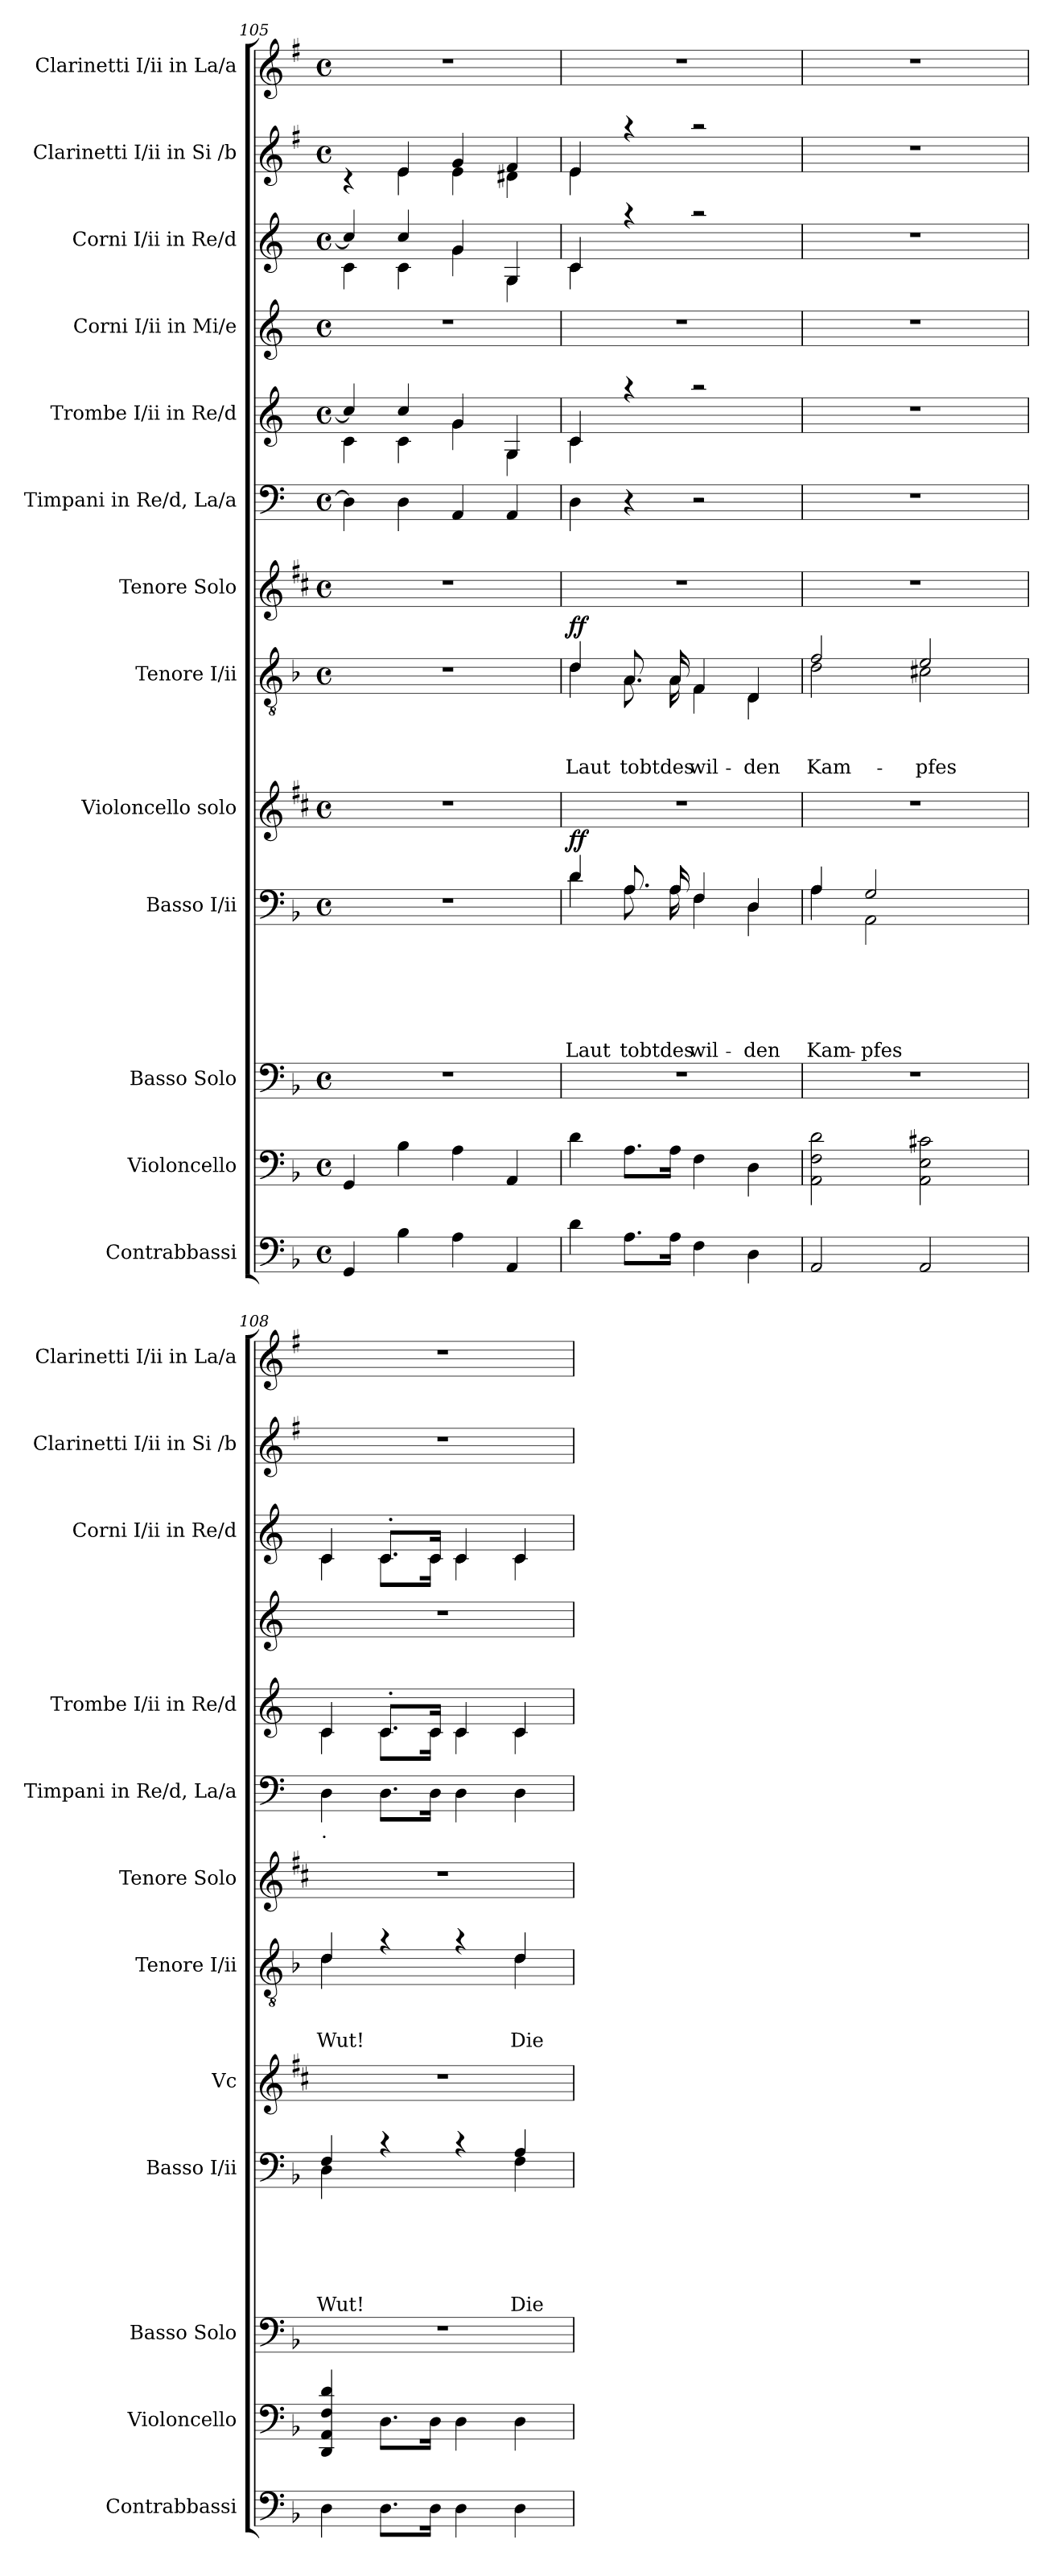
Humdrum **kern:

**kern	**kern	**kern	**kern	**text	**text	**text	**text	**text	**text	**dynam	**kern	**kern	**text	**text	**text	**dynam	**kern	**kern	**kern	**kern	**kern	**kern	**kern
*part13	*part12	*part11	*part10	*part10	*part10	*part10	*part10	*part10	*part10	*part10	*part9	*part8	*part8	*part8	*part8	*part8	*part7	*part6	*part5	*part4	*part3	*part2	*part1
*staff13	*staff12	*staff11	*staff10	*staff10	*staff10	*staff10	*staff10	*staff10	*staff10	*staff10	*staff9	*staff8	*staff8	*staff8	*staff8	*staff8	*staff7	*staff6	*staff5	*staff4	*staff3	*staff2	*staff1
*I"Contrabbassi	*I"Violoncello	*I"Basso Solo	*I"Basso I/ii	*	*	*	*	*	*	*	*I"Violoncello solo	*I"Tenore I/ii	*	*	*	*	*I"Tenore Solo	*I"Timpani in Re/d, La/a	*I"Trombe I/ii in Re/d	*I"Corni I/ii in Mi/e	*I"Corni I/ii in Re/d	*I"Clarinetti I/ii in Si /b	*I"Clarinetti I/ii in La/a
*I'Contrabbassi	*I'Violoncello	*I'Basso Solo	*I'Basso I/ii	*	*	*	*	*	*	*	*I'Vc	*I'Tenore I/ii	*	*	*	*	*I'Tenore Solo	*I'Timpani in Re/d, La/a	*I'Trombe I/ii in Re/d	*	*I'Corni I/ii in Re/d	*I'Clarinetti I/ii in Si /b	*I'Clarinetti I/ii in La/a
*clefF4	*clefF4	*clefF4	*clefF4	*	*	*	*	*	*	*	*clefG2	*clefGv2	*	*	*	*	*clefG2	*clefF4	*clefG2	*clefG2	*clefG2	*clefG2	*clefG2
*ITrd-2c-3	*ITrd-2c-3	*ITrd3c5	*ITrd-2c-3	*	*	*	*	*	*	*	*ITrd-2c-3	*ITrd-2c-3	*	*	*	*	*ITrd-2c-3	*ITrd-3c-5	*ITrd-3c-5	*ITrd4c7	*ITrd-3c-5	*ITrd-3c-5	*ITrd1c2
*k[b-e-a-d-]	*k[b-e-a-d-]	*k[]	*k[b-e-a-d-]	*	*	*	*	*	*	*	*k[b-]	*k[b-e-a-d-]	*	*	*	*	*k[b-]	*k[b-]	*k[b-]	*k[b-]	*k[b-]	*k[]	*k[b-]
*A-:	*A-:	*C:	*A-:	*	*	*	*	*	*	*	*F:	*A-:	*	*	*	*	*F:	*F:	*F:	*F:	*F:	*C:	*F:
*M4/4	*M4/4	*M4/4	*M4/4	*	*	*	*	*	*	*	*M4/4	*M4/4	*	*	*	*	*M4/4	*M4/4	*M4/4	*M4/4	*M4/4	*M4/4	*M4/4
*met(c)	*met(c)	*met(c)	*met(c)	*	*	*	*	*	*	*	*met(c)	*met(c)	*	*	*	*	*met(c)	*met(c)	*met(c)	*met(c)	*met(c)	*met(c)	*met(c)
=105	=105	=105	=105	=105	=105	=105	=105	=105	=105	=105	=105	=105	=105	=105	=105	=105	=105	=105	=105	=105	=105	=105	=105
*	*	*	*	*	*	*	*	*	*	*	*	*	*	*	*	*	*	*	*^	*	*^	*^	*
4BB-/	4BB-/	1r	1r	.	.	.	.	.	.	.	1r	1r	.	.	.	.	1r	4G\]	4ff/]	4f\	1r	4ff/]	4f\	4ryy	4rc	1r
4d-\	4d-\	.	.	.	.	.	.	.	.	.	.	.	.	.	.	.	.	4G\	4ff/	4f\	.	4ff/	4f\	4a/	4a\	.
4c\	4c\	.	.	.	.	.	.	.	.	.	.	.	.	.	.	.	.	4D/	4cc/	4cc\	.	4cc/	4cc\	4cc/	4a\	.
4C/	4C/	.	.	.	.	.	.	.	.	.	.	.	.	.	.	.	.	4D/	4c/	4c\	.	4c/	4c\	4b/	4g#X\	.
=106	=106	=106	=106	=106	=106	=106	=106	=106	=106	=106	=106	=106	=106	=106	=106	=106	=106	=106	=106	=106	=106	=106	=106	=106	=106	=106
!	!	!	!	!	!	!	!	!	!LO:LY:b	!LO:DY:a	!	!	!	!	!LO:LY:b	!LO:DY:a	!	!	!	!	!	!	!	!	!	!
*	*	*	*^	*	*	*	*	*	*	*	*	*^	*	*	*	*	*	*	*	*	*	*	*	*	*	*
4f\	4f\	1r	4f/	4f\	.	.	.	.	.	Laut	ff	1r	4f/	4f\	.	.	Laut	ff	1r	4G\	4f/	4f\	1r	4f/	4f\	4a/	4a\	1r
!	!	!	!	!	!	!	!	!	!	!LO:LY:b	!	!	!	!	!	!	!LO:LY:b	!	!	!	!	!	!	!	!	!	!	!
8.c\L	8.c\L	.	8.c/	8.c\	.	.	.	.	.	tobt	.	.	8.c/	8.c\	.	.	tobt	.	.	4r	4raa	2.ryy	.	4raa	2.ryy	4raa	2.ryy	.
!	!	!	!	!	!	!	!	!	!	!LO:LY:b	!	!	!	!	!	!	!LO:LY:b	!	!	!	!	!	!	!	!	!	!	!
16c\Jk	16c\Jk	.	16c/	16c\	.	.	.	.	.	des	.	.	16c/	16c\	.	.	des	.	.	.	.	.	.	.	.	.	.	.
!	!	!	!	!	!	!	!	!	!	!LO:LY:b	!	!	!	!	!	!	!LO:LY:b	!	!	!	!	!	!	!	!	!	!	!
4A-\	4A-\	.	4A-/	4A-\	.	.	.	.	.	wil-	.	.	4A-/	4A-\	.	.	wil-	.	.	2r	2raa	.	.	2raa	.	2raa	.	.
!	!	!	!	!	!	!	!	!	!	!LO:LY:b	!	!	!	!	!	!	!LO:LY:b	!	!	!	!	!	!	!	!	!	!	!
4F\	4F\	.	4F/	4F\	.	.	.	.	.	-den	.	.	4F/	4F\	.	.	-den	.	.	.	.	.	.	.	.	.	.	.
*	*	*	*	*	*	*	*	*	*	*	*	*	*	*	*	*	*	*	*	*	*	*	*	*v	*v	*	*	*
*	*	*	*	*	*	*	*	*	*	*	*	*	*	*	*	*	*	*	*	*	*v	*v	*	*	*v	*v	*
=107	=107	=107	=107	=107	=107	=107	=107	=107	=107	=107	=107	=107	=107	=107	=107	=107	=107	=107	=107	=107	=107	=107	=107	=107	=107
!	!	!	!	!	!	!	!	!	!	!LO:LY:b	!	!	!	!	!	!	!LO:LY:b	!	!	!	!	!	!	!	!
2C/	2C\ 2A-\ 2f\	1r	4c/	4c\	.	.	.	.	.	Kam-	.	1r	2a-/	2f\	.	.	Kam-	.	1r	1r	1r	1r	1r	1r	1r
!	!	!	!	!	!	!	!	!	!	!LO:LY:b	!	!	!	!	!	!	!	!	!	!	!	!	!	!	!
.	.	.	2B-/	2C\	.	.	.	.	.	-pfes	.	.	.	.	.	.	.	.	.	.	.	.	.	.	.
!	!	!	!	!	!	!	!	!	!	!	!	!	!	!	!	!	!LO:LY:b	!	!	!	!	!	!	!	!
2C/	2C\ 2G\ 2en\	.	.	.	.	.	.	.	.	.	.	.	2g/	2en\	.	.	-pfes	.	.	.	.	.	.	.	.
.	.	.	4ryy	4ryy	.	.	.	.	.	.	.	.	.	.	.	.	.	.	.	.	.	.	.	.	.
!!LO:LB:g=z
=108	=108	=108	=108	=108	=108	=108	=108	=108	=108	=108	=108	=108	=108	=108	=108	=108	=108	=108	=108	=108	=108	=108	=108	=108	=108
!	!	!	!	!	!	!	!	!	!	!	!	!	!	!	!	!	!	!	!	!LO:TX:b:t=.	!	!	!	!	!
!	!	!	!	!	!	!	!	!	!	!LO:LY:b	!	!	!	!	!	!	!LO:LY:b	!	!	!	!	!	!	!	!
*	*	*	*	*	*	*	*	*	*	*	*	*	*	*	*	*	*	*	*	*	*^	*	*^	*	*
4F\	4FF/ 4C/ 4A-/ 4f/	1r	4A-/	4F\	.	.	.	.	.	Wut!	.	1r	4f/	4f\	.	.	Wut!	.	1r	4G\	4f/	4f\	1r	4f/	4f\	1r	1r
8.F\L	8.F\L	.	4rc	2ryy	.	.	.	.	.	.	.	.	4ra	2ryy	.	.	.	.	.	8.G\L	8.f'>/L	8.f\L	.	8.f'>/L	8.f\L	.	.
16F\Jk	16F\Jk	.	.	.	.	.	.	.	.	.	.	.	.	.	.	.	.	.	.	16G\Jk	16f/Jk	16f\Jk	.	16f/Jk	16f\Jk	.	.
4F\	4F\	.	4rc	.	.	.	.	.	.	.	.	.	4ra	.	.	.	.	.	.	4G\	4f/	4f\	.	4f/	4f\	.	.
!	!	!	!	!	!	!	!	!	!	!LO:LY:b	!	!	!	!	!	!	!LO:LY:b	!	!	!	!	!	!	!	!	!	!
4F\	4F\	.	4c/	4A-\	.	.	.	.	.	Die	.	.	4f/	4f\	.	.	Die	.	.	4G\	4f/	4f\	.	4f/	4f\	.	.
*	*	*	*v	*v	*	*	*	*	*	*	*	*	*v	*v	*	*	*	*	*	*	*v	*v	*	*v	*v	*	*
=	=	=	=	=	=	=	=	=	=	=	=	=	=	=	=	=	=	=	=	=	=	=	=
*-	*-	*-	*-	*-	*-	*-	*-	*-	*-	*-	*-	*-	*-	*-	*-	*-	*-	*-	*-	*-	*-	*-	*-
